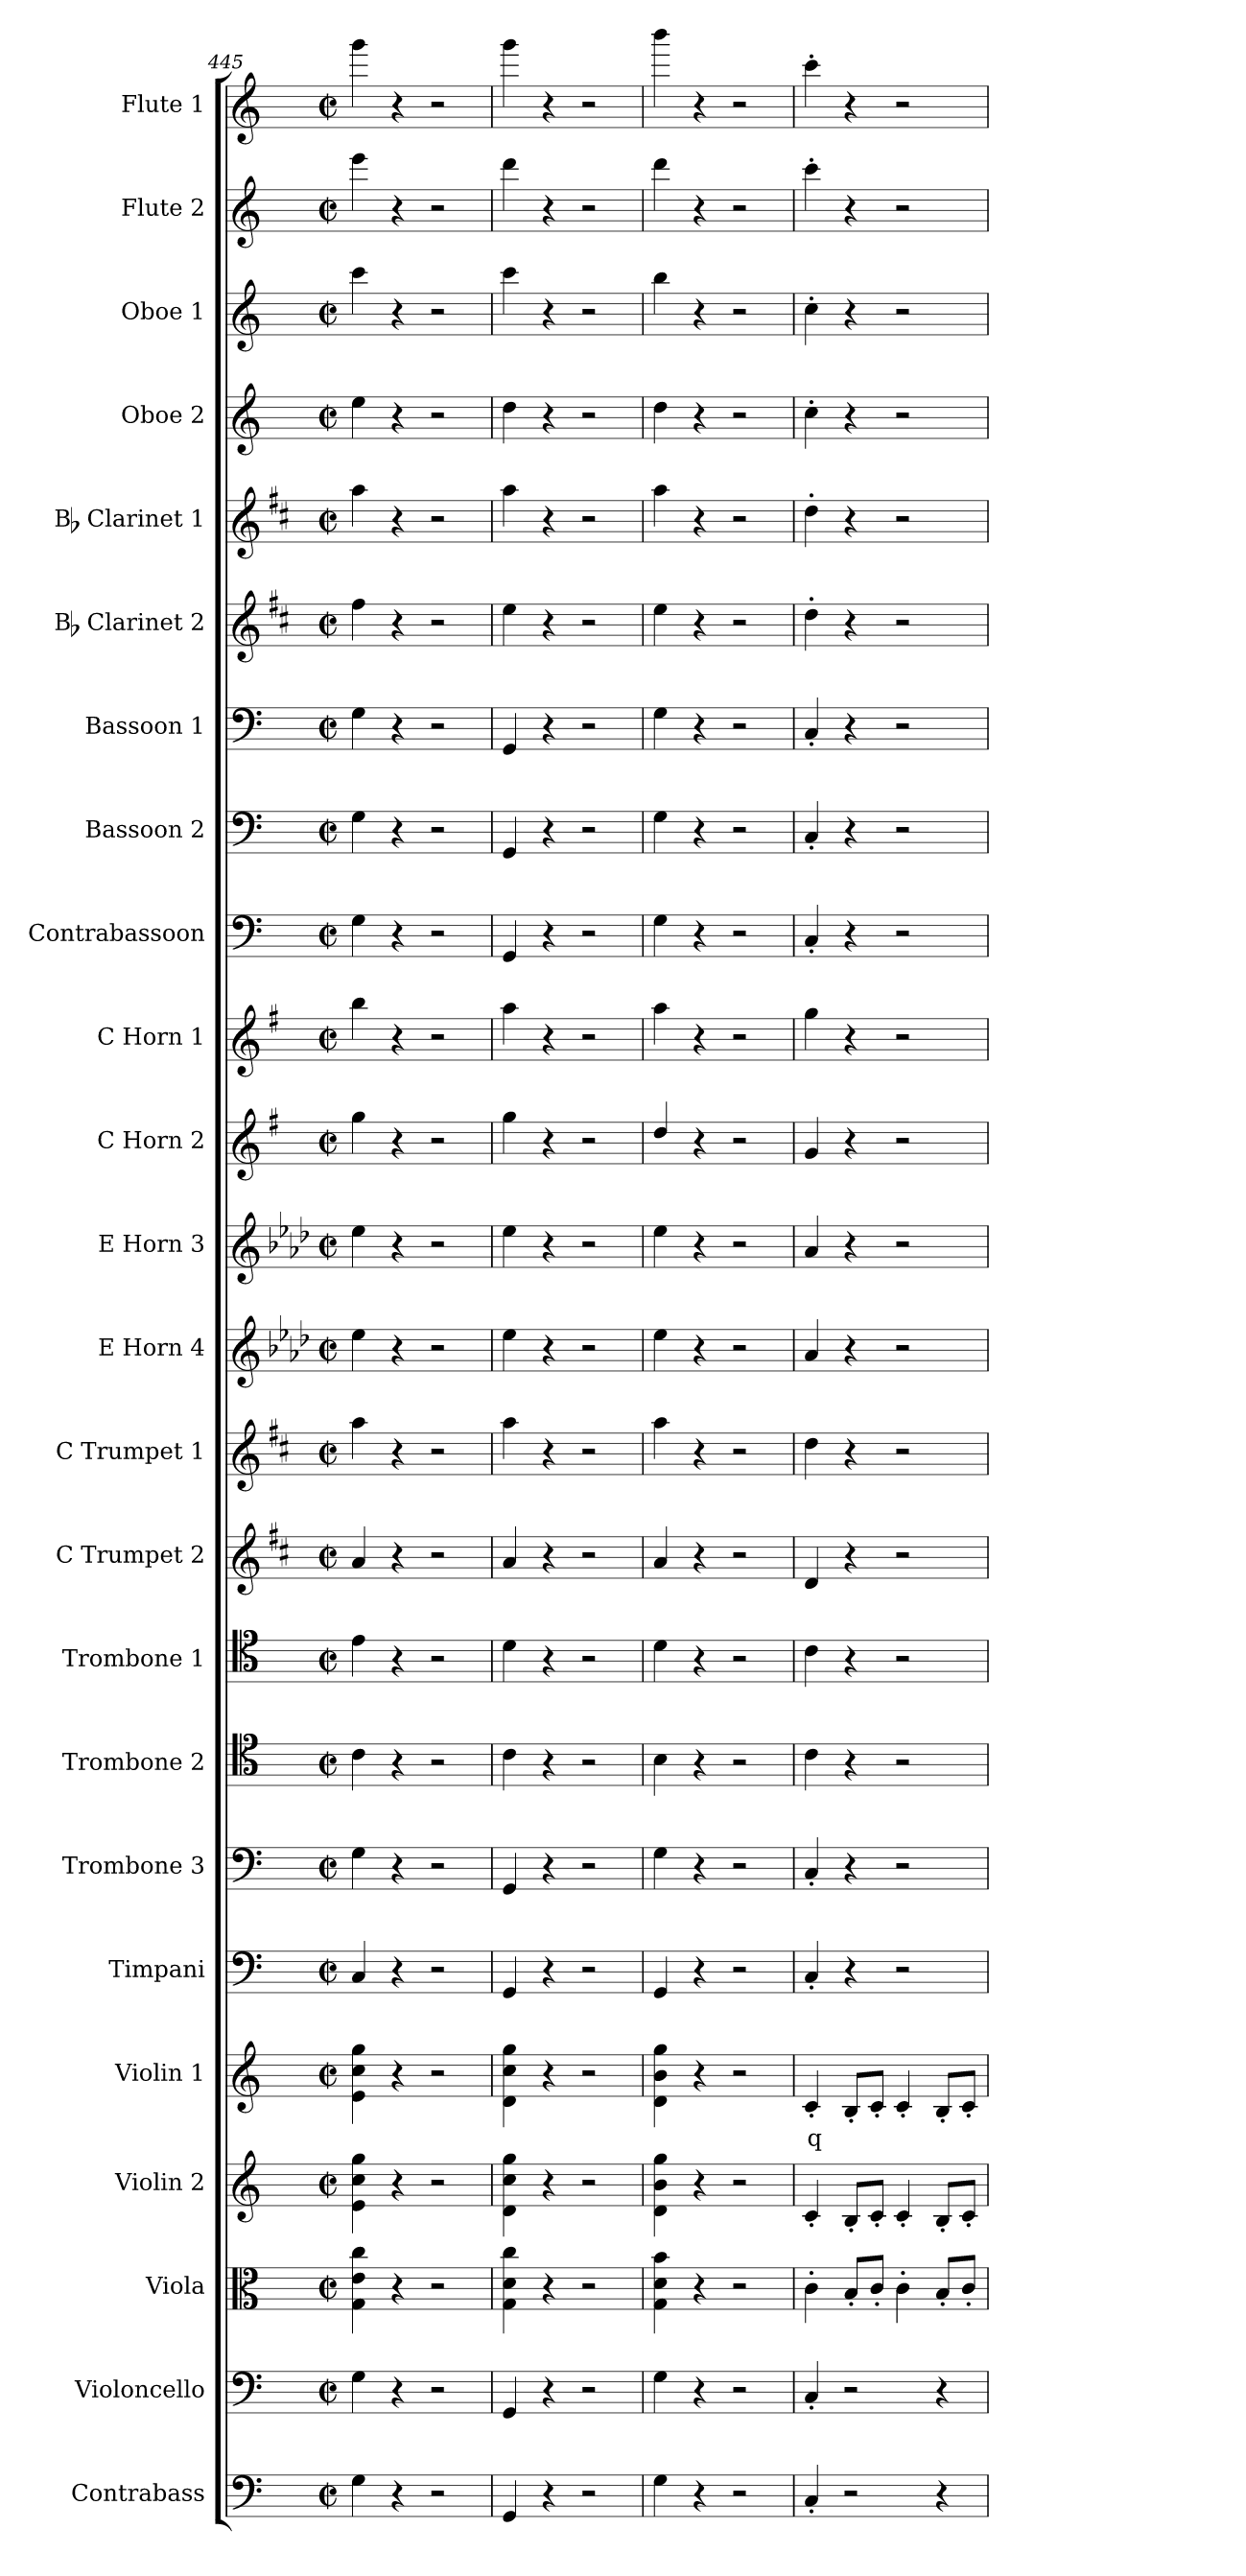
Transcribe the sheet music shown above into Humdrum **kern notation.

**kern	**kern	**kern	**kern	**kern	**text	**kern	**kern	**kern	**kern	**kern	**kern	**kern	**kern	**kern	**kern	**kern	**kern	**kern	**kern	**kern	**kern	**kern	**kern	**kern
*part24	*part23	*part22	*part21	*part20	*part20	*part19	*part18	*part17	*part16	*part15	*part14	*part13	*part12	*part11	*part10	*part9	*part8	*part7	*part6	*part5	*part4	*part3	*part2	*part1
*staff24	*staff23	*staff22	*staff21	*staff20	*staff20	*staff19	*staff18	*staff17	*staff16	*staff15	*staff14	*staff13	*staff12	*staff11	*staff10	*staff9	*staff8	*staff7	*staff6	*staff5	*staff4	*staff3	*staff2	*staff1
*I"Contrabass	*I"Violoncello	*I"Viola	*I"Violin 2	*I"Violin 1	*	*I"Timpani	*I"Trombone 3	*I"Trombone 2	*I"Trombone 1	*I"C Trumpet 2	*I"C Trumpet 1	*I"E Horn 4	*I"E Horn 3	*I"C Horn 2	*I"C Horn 1	*I"Contrabassoon	*I"Bassoon 2	*I"Bassoon 1	*I"Bb Clarinet 2	*I"Bb Clarinet 1	*I"Oboe 2	*I"Oboe 1	*I"Flute 2	*I"Flute 1
*I'Cb	*I'Vc	*I'Vla	*I'Vln 2	*I'Vln 1	*	*I'Timp	*I'Trb 3	*I'Trb 2	*I'Trb 1	*I'Tpt 2	*I'Tpt 1	*I'Hn 4	*I'Hn 3	*I'Hn 2	*I'Hn 1	*I'C Bsn	*I'Bsn 2	*I'Bsn 1	*I'Cl 2	*I'Cl 1	*I'Ob 2	*I'Ob 1	*I'Fl 2	*I'Fl 1
*clefF4	*clefF4	*clefC3	*clefG2	*clefG2	*	*clefF4	*clefF4	*clefC4	*clefC4	*clefG2	*clefG2	*clefG2	*clefG2	*clefG2	*clefG2	*clefF4	*clefF4	*clefF4	*clefG2	*clefG2	*clefG2	*clefG2	*clefG2	*clefG2
*ITrd7c12	*	*	*	*	*	*	*	*	*	*ITrd1c2	*ITrd1c2	*ITrd5c8	*ITrd5c8	*ITrd4c7	*ITrd4c7	*ITrd7c12	*	*	*ITrd1c2	*ITrd1c2	*	*	*	*
*k[]	*k[]	*k[]	*k[]	*k[]	*	*k[]	*k[]	*k[]	*k[]	*k[]	*k[]	*k[]	*k[]	*k[]	*k[]	*k[]	*k[]	*k[]	*k[]	*k[]	*k[]	*k[]	*k[]	*k[]
*M2/2	*M2/2	*M2/2	*M2/2	*M2/2	*	*M2/2	*M2/2	*M2/2	*M2/2	*M2/2	*M2/2	*M2/2	*M2/2	*M2/2	*M2/2	*M2/2	*M2/2	*M2/2	*M2/2	*M2/2	*M2/2	*M2/2	*M2/2	*M2/2
*met(c|)	*met(c|)	*met(c|)	*met(c|)	*met(c|)	*	*met(c|)	*met(c|)	*met(c|)	*met(c|)	*met(c|)	*met(c|)	*met(c|)	*met(c|)	*met(c|)	*met(c|)	*met(c|)	*met(c|)	*met(c|)	*met(c|)	*met(c|)	*met(c|)	*met(c|)	*met(c|)	*met(c|)
=445	=445	=445	=445	=445	=445	=445	=445	=445	=445	=445	=445	=445	=445	=445	=445	=445	=445	=445	=445	=445	=445	=445	=445	=445
4GG\	4G\	4G\ 4e\ 4cc\	4e\ 4cc\ 4gg\	4e\ 4cc\ 4gg\	.	4C/	4G\	4c\	4e\	4g/	4gg\	4g\	4g\	4cc\	4ee\	4GG\	4G\	4G\	4ee\	4gg\	4ee\	4ccc\	4eee\	4ggg\
4r	4r	4r	4r	4r	.	4r	4r	4r	4r	4r	4r	4r	4r	4r	4r	4r	4r	4r	4r	4r	4r	4r	4r	4r
2r	2r	2r	2r	2r	.	2r	2r	2r	2r	2r	2r	2r	2r	2r	2r	2r	2r	2r	2r	2r	2r	2r	2r	2r
=446	=446	=446	=446	=446	=446	=446	=446	=446	=446	=446	=446	=446	=446	=446	=446	=446	=446	=446	=446	=446	=446	=446	=446	=446
4GGG/	4GG/	4G\ 4d\ 4cc\	4d\ 4cc\ 4gg\	4d\ 4cc\ 4gg\	.	4GG/	4GG/	4c\	4d\	4g/	4gg\	4g\	4g\	4cc\	4dd\	4GGG/	4GG/	4GG/	4dd\	4gg\	4dd\	4ccc\	4ddd\	4ggg\
4r	4r	4r	4r	4r	.	4r	4r	4r	4r	4r	4r	4r	4r	4r	4r	4r	4r	4r	4r	4r	4r	4r	4r	4r
2r	2r	2r	2r	2r	.	2r	2r	2r	2r	2r	2r	2r	2r	2r	2r	2r	2r	2r	2r	2r	2r	2r	2r	2r
=447	=447	=447	=447	=447	=447	=447	=447	=447	=447	=447	=447	=447	=447	=447	=447	=447	=447	=447	=447	=447	=447	=447	=447	=447
4GG\	4G\	4G\ 4d\ 4b\	4d\ 4b\ 4gg\	4d\ 4b\ 4gg\	.	4GG/	4G\	4B\	4d\	4g/	4gg\	4g\	4g\	4g/	4dd\	4GG\	4G\	4G\	4dd\	4gg\	4dd\	4bb\	4ddd\	4bbb\
4r	4r	4r	4r	4r	.	4r	4r	4r	4r	4r	4r	4r	4r	4r	4r	4r	4r	4r	4r	4r	4r	4r	4r	4r
2r	2r	2r	2r	2r	.	2r	2r	2r	2r	2r	2r	2r	2r	2r	2r	2r	2r	2r	2r	2r	2r	2r	2r	2r
=448	=448	=448	=448	=448	=448	=448	=448	=448	=448	=448	=448	=448	=448	=448	=448	=448	=448	=448	=448	=448	=448	=448	=448	=448
!	!	!	!	!	!LO:LY:b:color=#FF0000	!	!	!	!	!	!	!	!	!	!	!	!	!	!	!	!	!	!	!
4CC'/	4C'/	4c'\	4c'/	4c'/	q	4C'/	4C'/	4c\	4c\	4c/	4cc\	4c/	4c/	4c/	4cc\	4CC'/	4C'/	4C'/	4cc'\	4cc'\	4cc'\	4cc'\	4ccc'\	4ccc'\
2r	2r	8B'/L	8B'/L	8B'/L	.	4r	4r	4r	4r	4r	4r	4r	4r	4r	4r	4r	4r	4r	4r	4r	4r	4r	4r	4r
.	.	8c'/J	8c'/J	8c'/J	.	.	.	.	.	.	.	.	.	.	.	.	.	.	.	.	.	.	.	.
.	.	4c'\	4c'/	4c'/	.	2r	2r	2r	2r	2r	2r	2r	2r	2r	2r	2r	2r	2r	2r	2r	2r	2r	2r	2r
4r	4r	8B'/L	8B'/L	8B'/L	.	.	.	.	.	.	.	.	.	.	.	.	.	.	.	.	.	.	.	.
.	.	8c'/J	8c'/J	8c'/J	.	.	.	.	.	.	.	.	.	.	.	.	.	.	.	.	.	.	.	.
=	=	=	=	=	=	=	=	=	=	=	=	=	=	=	=	=	=	=	=	=	=	=	=	=
*-	*-	*-	*-	*-	*-	*-	*-	*-	*-	*-	*-	*-	*-	*-	*-	*-	*-	*-	*-	*-	*-	*-	*-	*-
